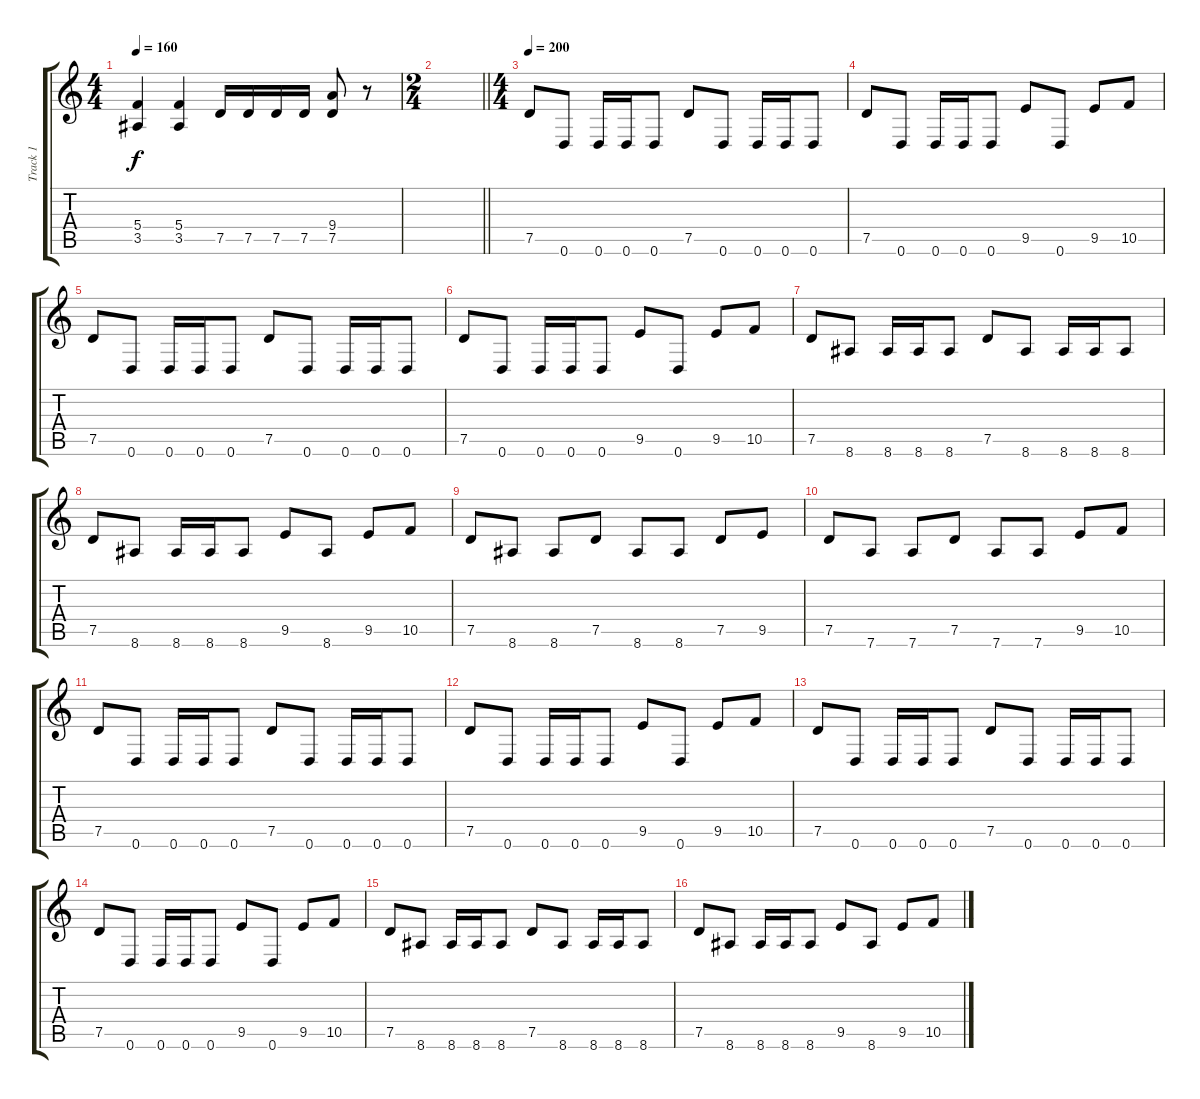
\track ("Track 1" "Track 1") {instrument distortionguitar}
\staff {score tabs}
\tuning (D4 A3 F3 C3 G2 D2) {hide}
\ts (4 4)
\tempo 160
\clef g2
\ks c
(5.4 3.5).4{dy f} (5.4 3.5).4 7.5.16 7.5.16 7.5.16 7.5.16 (9.4 7.5).8 r.8 |
\ts (2 4)
\barLineRight lightlight
|
\ts (4 4)
\section ("" "")
\tempo 200
7.5.8 0.6.8 0.6.16 0.6.16 0.6.8 7.5.8 0.6.8 0.6.16 0.6.16 0.6.8 |
7.5.8 0.6.8 0.6.16 0.6.16 0.6.8 9.5.8 0.6.8 9.5.8 10.5.8 |
7.5.8 0.6.8 0.6.16 0.6.16 0.6.8 7.5.8 0.6.8 0.6.16 0.6.16 0.6.8 |
7.5.8 0.6.8 0.6.16 0.6.16 0.6.8 9.5.8 0.6.8 9.5.8 10.5.8 |
7.5.8 8.6.8 8.6.16 8.6.16 8.6.8 7.5.8 8.6.8 8.6.16 8.6.16 8.6.8 |
7.5.8 8.6.8 8.6.16 8.6.16 8.6.8 9.5.8 8.6.8 9.5.8 10.5.8 |
7.5.8 8.6.8 8.6.8 7.5.8 8.6.8 8.6.8 7.5.8 9.5.8 |
7.5.8 7.6.8 7.6.8 7.5.8 7.6.8 7.6.8 9.5.8 10.5.8 |
7.5.8 0.6.8 0.6.16 0.6.16 0.6.8 7.5.8 0.6.8 0.6.16 0.6.16 0.6.8 |
7.5.8 0.6.8 0.6.16 0.6.16 0.6.8 9.5.8 0.6.8 9.5.8 10.5.8 |
7.5.8 0.6.8 0.6.16 0.6.16 0.6.8 7.5.8 0.6.8 0.6.16 0.6.16 0.6.8 |
7.5.8 0.6.8 0.6.16 0.6.16 0.6.8 9.5.8 0.6.8 9.5.8 10.5.8 |
7.5.8 8.6.8 8.6.16 8.6.16 8.6.8 7.5.8 8.6.8 8.6.16 8.6.16 8.6.8 |
7.5.8 8.6.8 8.6.16 8.6.16 8.6.8 9.5.8 8.6.8 9.5.8 10.5.8
